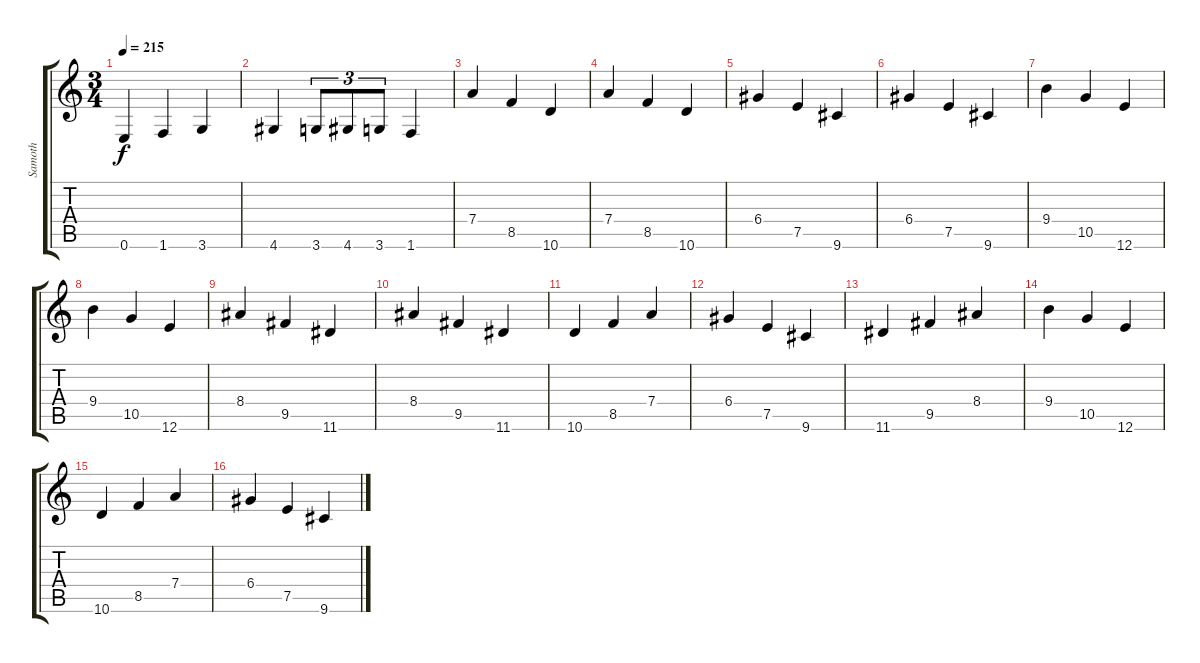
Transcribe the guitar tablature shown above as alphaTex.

\track ("Samoth" "Samoth") {instrument distortionguitar}
\staff {score tabs}
\tuning (E4 B3 G3 D3 A2 E2) {hide}
\ts (3 4)
\tempo 215
\clef g2
\ks c
0.6.4{dy f} 1.6.4 3.6.4 |
4.6.4 3.6.8{tu (3 2)} 4.6.8{tu (3 2)} 3.6.8{tu (3 2)} 1.6.4 |
7.4.4 8.5.4 10.6.4 |
7.4.4 8.5.4 10.6.4 |
6.4.4 7.5.4 9.6.4 |
6.4.4 7.5.4 9.6.4 |
9.4.4 10.5.4 12.6.4 |
9.4.4 10.5.4 12.6.4 |
8.4.4 9.5.4 11.6.4 |
8.4.4 9.5.4 11.6.4 |
10.6.4 8.5.4 7.4.4 |
6.4.4 7.5.4 9.6.4 |
11.6.4 9.5.4 8.4.4 |
9.4.4 10.5.4 12.6.4 |
10.6.4 8.5.4 7.4.4 |
6.4.4 7.5.4 9.6.4
